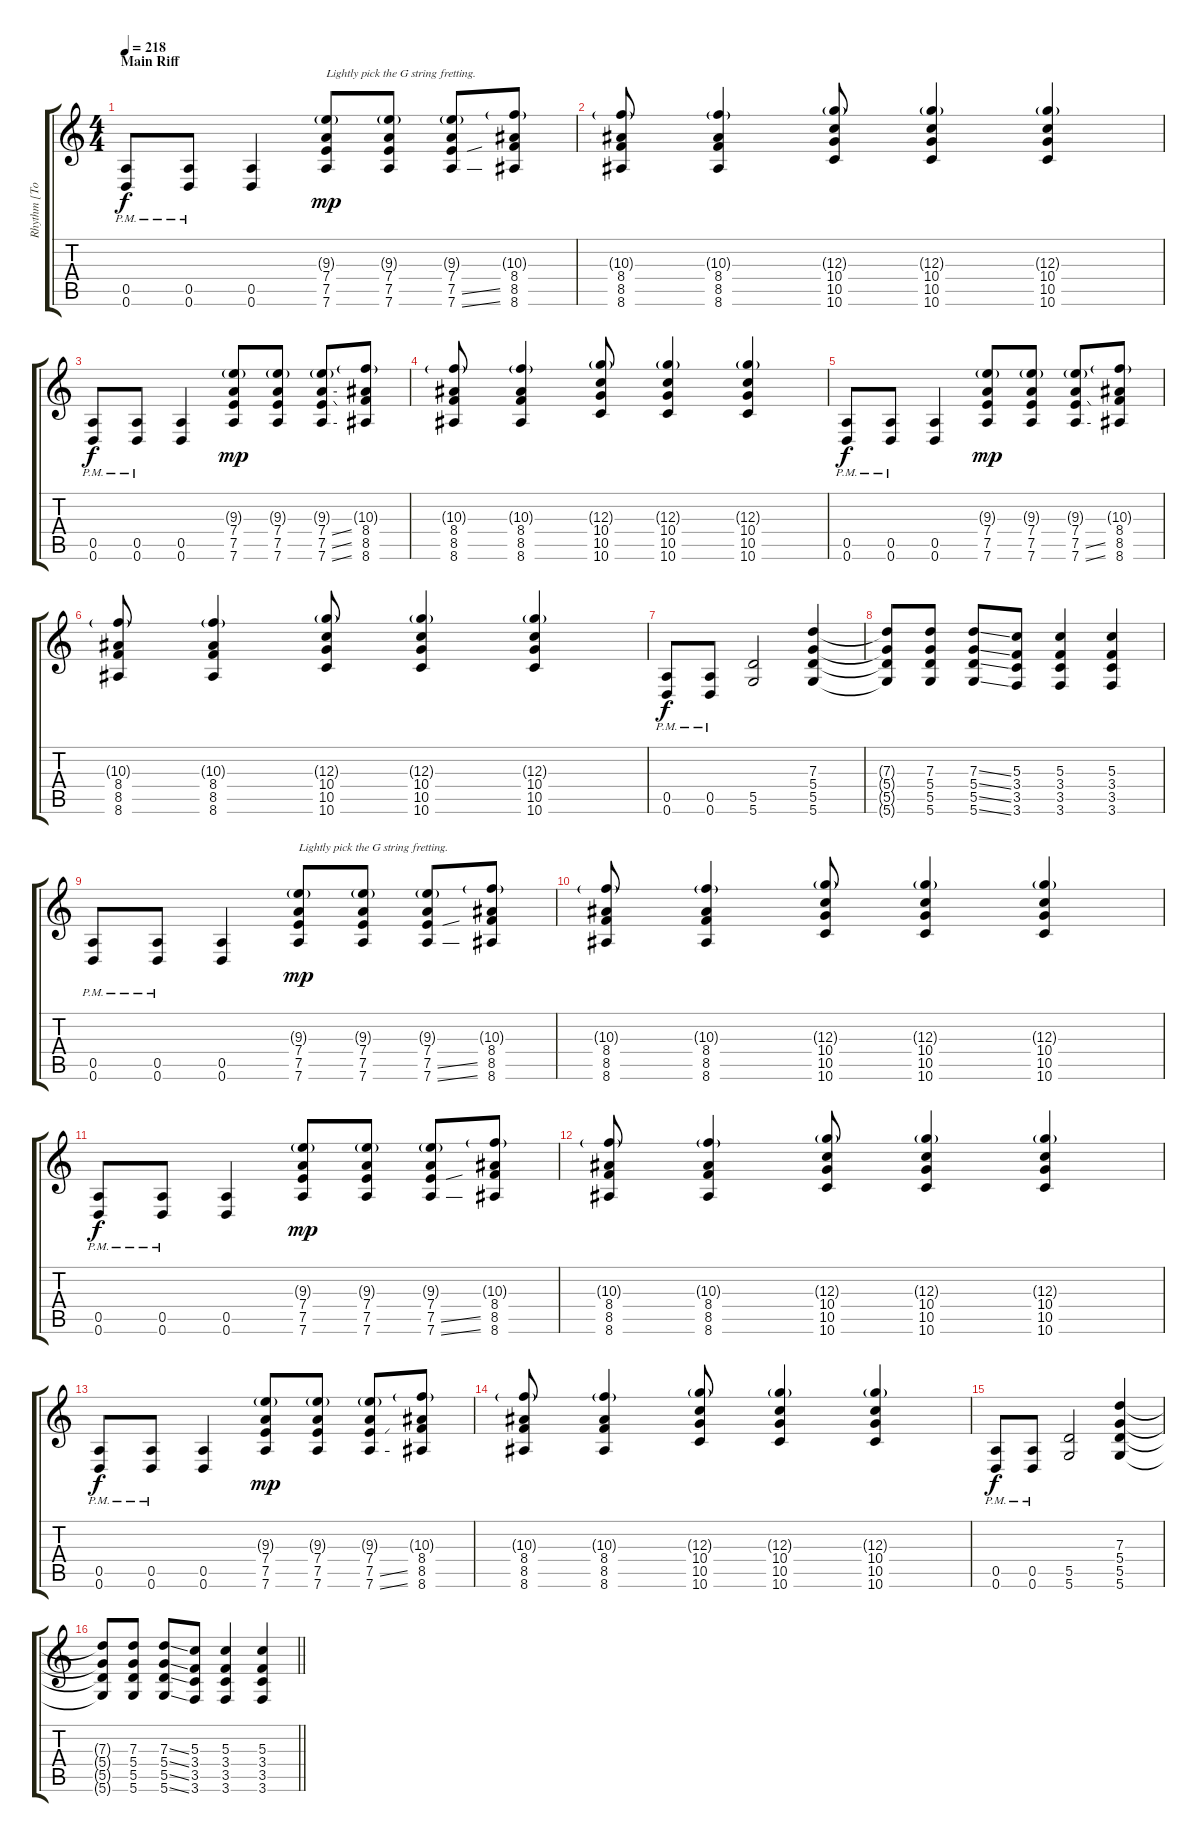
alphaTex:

\track ("Rhythm [Tony Rombola]" "Rhythm [To") {instrument distortionguitar}
\staff {score tabs}
\tuning (E4 B3 G3 D3 A2 D2) {hide}
\ts (4 4)
\section ("" "Main Riff")
\tempo 218
\clef g2
\ks c
(0.5{pm} 0.6{pm}).8{dy f volume 15} (0.5{pm} 0.6{pm}).8 (0.5 0.6).4 (9.3{g} 7.4 7.5 7.6).8{txt "Lightly pick the G string fretting." dy mp} (9.3{g} 7.4 7.5 7.6).8 (9.3{g} 7.4 7.5{ss} 7.6{ss}).8 (10.3{g} 8.4 8.5 8.6).8 |
(10.3{g} 8.4 8.5 8.6).8 (10.3{g} 8.4 8.5 8.6).4 (12.3{g} 10.4 10.5 10.6).8 (12.3{g} 10.4 10.5 10.6).4 (12.3{g} 10.4 10.5 10.6).4 |
(0.5{pm} 0.6{pm}).8{dy f} (0.5{pm} 0.6{pm}).8 (0.5 0.6).4 (9.3{g} 7.4 7.5 7.6).8{dy mp} (9.3{g} 7.4 7.5 7.6).8 (9.3{g} 7.4{ss} 7.5{ss} 7.6{ss}).8 (10.3{g} 8.4 8.5 8.6).8 |
(10.3{g} 8.4 8.5 8.6).8 (10.3{g} 8.4 8.5 8.6).4 (12.3{g} 10.4 10.5 10.6).8 (12.3{g} 10.4 10.5 10.6).4 (12.3{g} 10.4 10.5 10.6).4 |
(0.5{pm} 0.6{pm}).8{dy f} (0.5{pm} 0.6{pm}).8 (0.5 0.6).4 (9.3{g} 7.4 7.5 7.6).8{dy mp} (9.3{g} 7.4 7.5 7.6).8 (9.3{g} 7.4 7.5{ss} 7.6{ss}).8 (10.3{g} 8.4 8.5 8.6).8 |
(10.3{g} 8.4 8.5 8.6).8 (10.3{g} 8.4 8.5 8.6).4 (12.3{g} 10.4 10.5 10.6).8 (12.3{g} 10.4 10.5 10.6).4 (12.3{g} 10.4 10.5 10.6).4 |
(0.5{pm} 0.6{pm}).8{dy f} (0.5{pm} 0.6{pm}).8 (5.5 5.6).2 (7.3 5.4 5.5 5.6).4 |
(7.3{t} 5.4{t} 5.5{t} 5.6{t}).8 (7.3 5.4 5.5 5.6).8 (7.3{ss} 5.4{ss} 5.5{ss} 5.6{ss}).8 (5.3 3.4 3.5 3.6).8 (5.3 3.4 3.5 3.6).4 (5.3 3.4 3.5 3.6).4 |
(0.5{pm} 0.6{pm}).8 (0.5{pm} 0.6{pm}).8 (0.5 0.6).4 (9.3{g} 7.4 7.5 7.6).8{txt "Lightly pick the G string fretting." dy mp} (9.3{g} 7.4 7.5 7.6).8 (9.3{g} 7.4 7.5{ss} 7.6{ss}).8 (10.3{g} 8.4 8.5 8.6).8 |
(10.3{g} 8.4 8.5 8.6).8 (10.3{g} 8.4 8.5 8.6).4 (12.3{g} 10.4 10.5 10.6).8 (12.3{g} 10.4 10.5 10.6).4 (12.3{g} 10.4 10.5 10.6).4 |
(0.5{pm} 0.6{pm}).8{dy f} (0.5{pm} 0.6{pm}).8 (0.5 0.6).4 (9.3{g} 7.4 7.5 7.6).8{dy mp} (9.3{g} 7.4 7.5 7.6).8 (9.3{g} 7.4 7.5{ss} 7.6{ss}).8 (10.3{g} 8.4 8.5 8.6).8 |
(10.3{g} 8.4 8.5 8.6).8 (10.3{g} 8.4 8.5 8.6).4 (12.3{g} 10.4 10.5 10.6).8 (12.3{g} 10.4 10.5 10.6).4 (12.3{g} 10.4 10.5 10.6).4 |
(0.5{pm} 0.6{pm}).8{dy f} (0.5{pm} 0.6{pm}).8 (0.5 0.6).4 (9.3{g} 7.4 7.5 7.6).8{dy mp} (9.3{g} 7.4 7.5 7.6).8 (9.3{g} 7.4 7.5{ss} 7.6{ss}).8 (10.3{g} 8.4 8.5 8.6).8 |
(10.3{g} 8.4 8.5 8.6).8 (10.3{g} 8.4 8.5 8.6).4 (12.3{g} 10.4 10.5 10.6).8 (12.3{g} 10.4 10.5 10.6).4 (12.3{g} 10.4 10.5 10.6).4 |
(0.5{pm} 0.6{pm}).8{dy f} (0.5{pm} 0.6{pm}).8 (5.5 5.6).2 (7.3 5.4 5.5 5.6).4 |
\barLineRight lightlight
(7.3{t} 5.4{t} 5.5{t} 5.6{t}).8 (7.3 5.4 5.5 5.6).8 (7.3{ss} 5.4{ss} 5.5{ss} 5.6{ss}).8 (5.3 3.4 3.5 3.6).8 (5.3 3.4 3.5 3.6).4 (5.3 3.4 3.5 3.6).4
